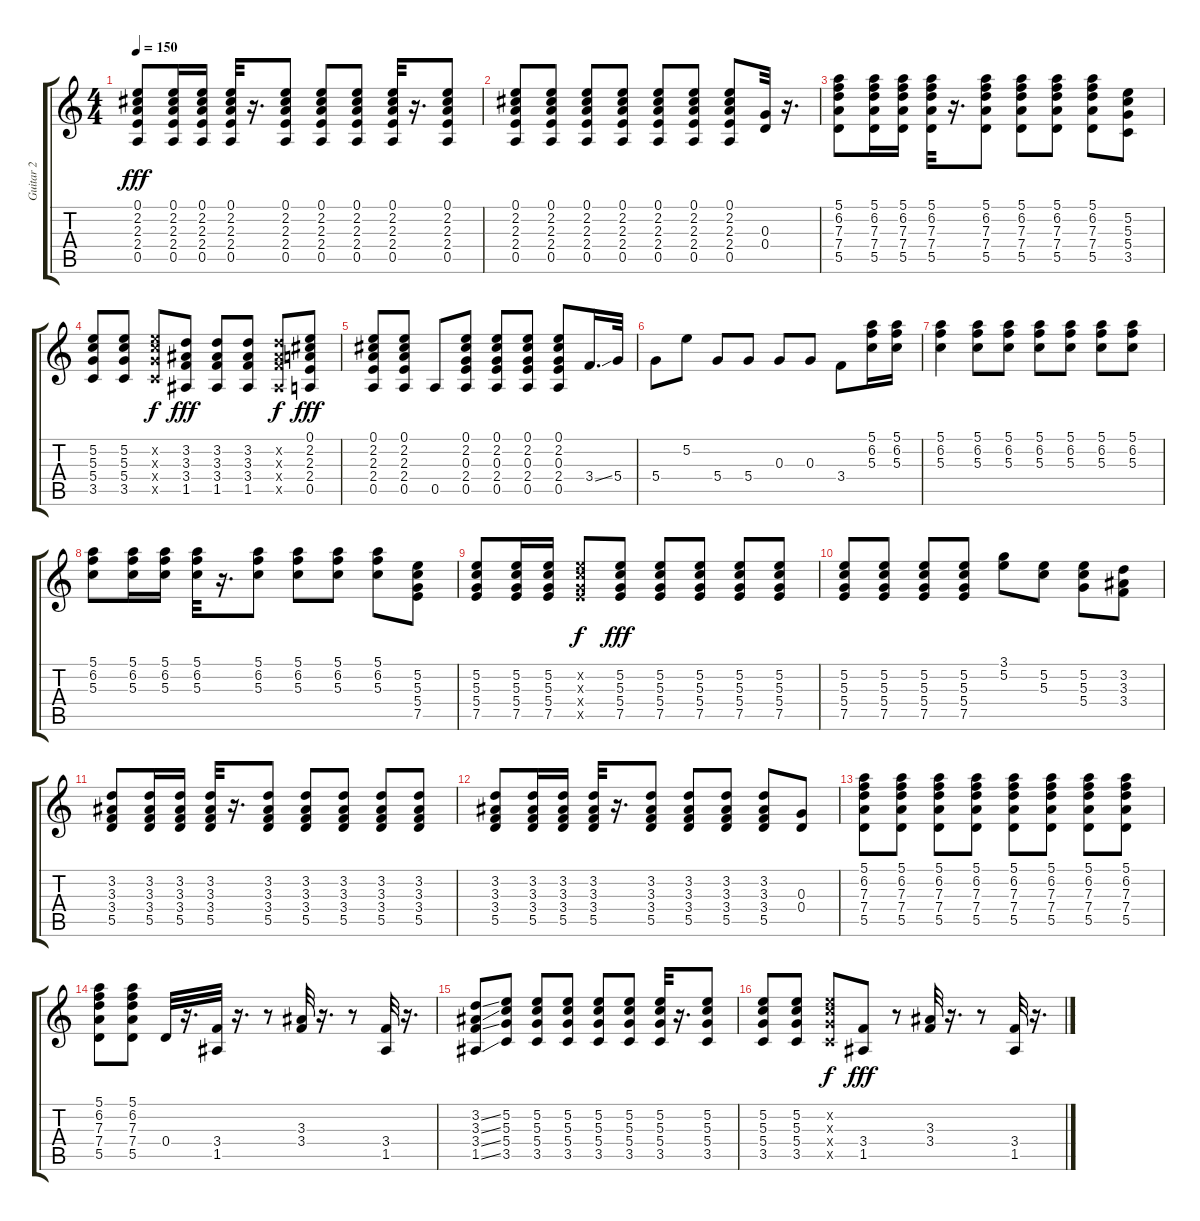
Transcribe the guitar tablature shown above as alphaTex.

\track ("Guitar 2" "Guitar 2") {instrument electricguitarjazz}
\staff {score tabs}
\tuning (E4 B3 G3 D3 A2 E2) {hide}
\ts (4 4)
\tempo 150
\clef g2
\ks c
(0.1 2.2 2.3 2.4 0.5).8{dy fff} (0.1 2.2 2.3 2.4 0.5).16 (0.1 2.2 2.3 2.4 0.5).16 (0.1 2.2 2.3 2.4 0.5).32 r.16{d} (0.1 2.2 2.3 2.4 0.5).8 (0.1 2.2 2.3 2.4 0.5).8 (0.1 2.2 2.3 2.4 0.5).8 (0.1 2.2 2.3 2.4 0.5).32 r.16{d} (0.1 2.2 2.3 2.4 0.5).8 |
(0.1 2.2 2.3 2.4 0.5).8 (0.1 2.2 2.3 2.4 0.5).8 (0.1 2.2 2.3 2.4 0.5).8 (0.1 2.2 2.3 2.4 0.5).8 (0.1 2.2 2.3 2.4 0.5).8 (0.1 2.2 2.3 2.4 0.5).8 (0.1 2.2 2.3 2.4 0.5).8 (0.3 0.4).32 r.16{d} |
(5.1 6.2 7.3 7.4 5.5).8 (5.1 6.2 7.3 7.4 5.5).16 (5.1 6.2 7.3 7.4 5.5).16 (5.1 6.2 7.3 7.4 5.5).32 r.16{d} (5.1 6.2 7.3 7.4 5.5).8 (5.1 6.2 7.3 7.4 5.5).8 (5.1 6.2 7.3 7.4 5.5).8 (5.1 6.2 7.3 7.4 5.5).8 (5.2 5.3 5.4 3.5).8 |
(5.2 5.3 5.4 3.5).8 (5.2 5.3 5.4 3.5).8 (5.2{x} 5.3{x} 5.4{x} 3.5{x}).8{dy f} (3.2 3.3 3.4 1.5).8{dy fff} (3.2 3.3 3.4 1.5).8 (3.2 3.3 3.4 1.5).8 (3.2{x} 3.3{x} 3.4{x} 1.5{x}).8{dy f} (0.1 2.2 2.3 2.4 0.5).8{dy fff} |
(0.1 2.2 2.3 2.4 0.5).8 (0.1 2.2 2.3 2.4 0.5).8 0.5.8 (0.1 2.2 0.3 2.4 0.5).8 (0.1 2.2 0.3 2.4 0.5).8 (0.1 2.2 0.3 2.4 0.5).8 (0.1 2.2 0.3 2.4 0.5).8 3.4{ss}.16{d} 5.4.32 |
5.4.8 5.2.8 5.4.8 5.4.8 0.3.8 0.3.8 3.4.8 (5.1 6.2 5.3).16 (5.1 6.2 5.3).16 |
(5.1 6.2 5.3).4 (5.1 6.2 5.3).8 (5.1 6.2 5.3).8 (5.1 6.2 5.3).8 (5.1 6.2 5.3).8 (5.1 6.2 5.3).8 (5.1 6.2 5.3).8 |
(5.1 6.2 5.3).8 (5.1 6.2 5.3).16 (5.1 6.2 5.3).16 (5.1 6.2 5.3).32 r.16{d} (5.1 6.2 5.3).8 (5.1 6.2 5.3).8 (5.1 6.2 5.3).8 (5.1 6.2 5.3).8 (5.2 5.3 5.4 7.5).8 |
(5.2 5.3 5.4 7.5).8 (5.2 5.3 5.4 7.5).16 (5.2 5.3 5.4 7.5).16 (5.2{x} 5.3{x} 5.4{x} 7.5{x}).8{dy f} (5.2 5.3 5.4 7.5).8{dy fff} (5.2 5.3 5.4 7.5).8 (5.2 5.3 5.4 7.5).8 (5.2 5.3 5.4 7.5).8 (5.2 5.3 5.4 7.5).8 |
(5.2 5.3 5.4 7.5).8 (5.2 5.3 5.4 7.5).8 (5.2 5.3 5.4 7.5).8 (5.2 5.3 5.4 7.5).8 (3.1 5.2).8 (5.2 5.3).8 (5.2 5.3 5.4).8 (3.2 3.3 3.4).8 |
(3.2 3.3 3.4 5.5).8 (3.2 3.3 3.4 5.5).16 (3.2 3.3 3.4 5.5).16 (3.2 3.3 3.4 5.5).32 r.16{d} (3.2 3.3 3.4 5.5).8 (3.2 3.3 3.4 5.5).8 (3.2 3.3 3.4 5.5).8 (3.2 3.3 3.4 5.5).8 (3.2 3.3 3.4 5.5).8 |
(3.2 3.3 3.4 5.5).8 (3.2 3.3 3.4 5.5).16 (3.2 3.3 3.4 5.5).16 (3.2 3.3 3.4 5.5).32 r.16{d} (3.2 3.3 3.4 5.5).8 (3.2 3.3 3.4 5.5).8 (3.2 3.3 3.4 5.5).8 (3.2 3.3 3.4 5.5).8 (0.3 0.4).8 |
(5.1 6.2 7.3 7.4 5.5).8 (5.1 6.2 7.3 7.4 5.5).8 (5.1 6.2 7.3 7.4 5.5).8 (5.1 6.2 7.3 7.4 5.5).8 (5.1 6.2 7.3 7.4 5.5).8 (5.1 6.2 7.3 7.4 5.5).8 (5.1 6.2 7.3 7.4 5.5).8 (5.1 6.2 7.3 7.4 5.5).8 |
(5.1 6.2 7.3 7.4 5.5).8 (5.1 6.2 7.3 7.4 5.5).8 0.4.32 r.16{d} (3.4 1.5).32 r.16{d} r.8 (3.3 3.4).32 r.16{d} r.8 (3.4 1.5).32 r.16{d} |
(3.2{ss} 3.3{ss} 3.4{ss} 1.5{ss}).8 (5.2 5.3 5.4 3.5).8 (5.2 5.3 5.4 3.5).8 (5.2 5.3 5.4 3.5).8 (5.2 5.3 5.4 3.5).8 (5.2 5.3 5.4 3.5).8 (5.2 5.3 5.4 3.5).32 r.16{d} (5.2 5.3 5.4 3.5).8 |
(5.2 5.3 5.4 3.5).8 (5.2 5.3 5.4 3.5).8 (5.2{x} 5.3{x} 5.4{x} 3.5{x}).8{dy f} (3.4 1.5).8{dy fff} r.8 (3.3 3.4).32 r.16{d} r.8 (3.4 1.5).32 r.16{d}
